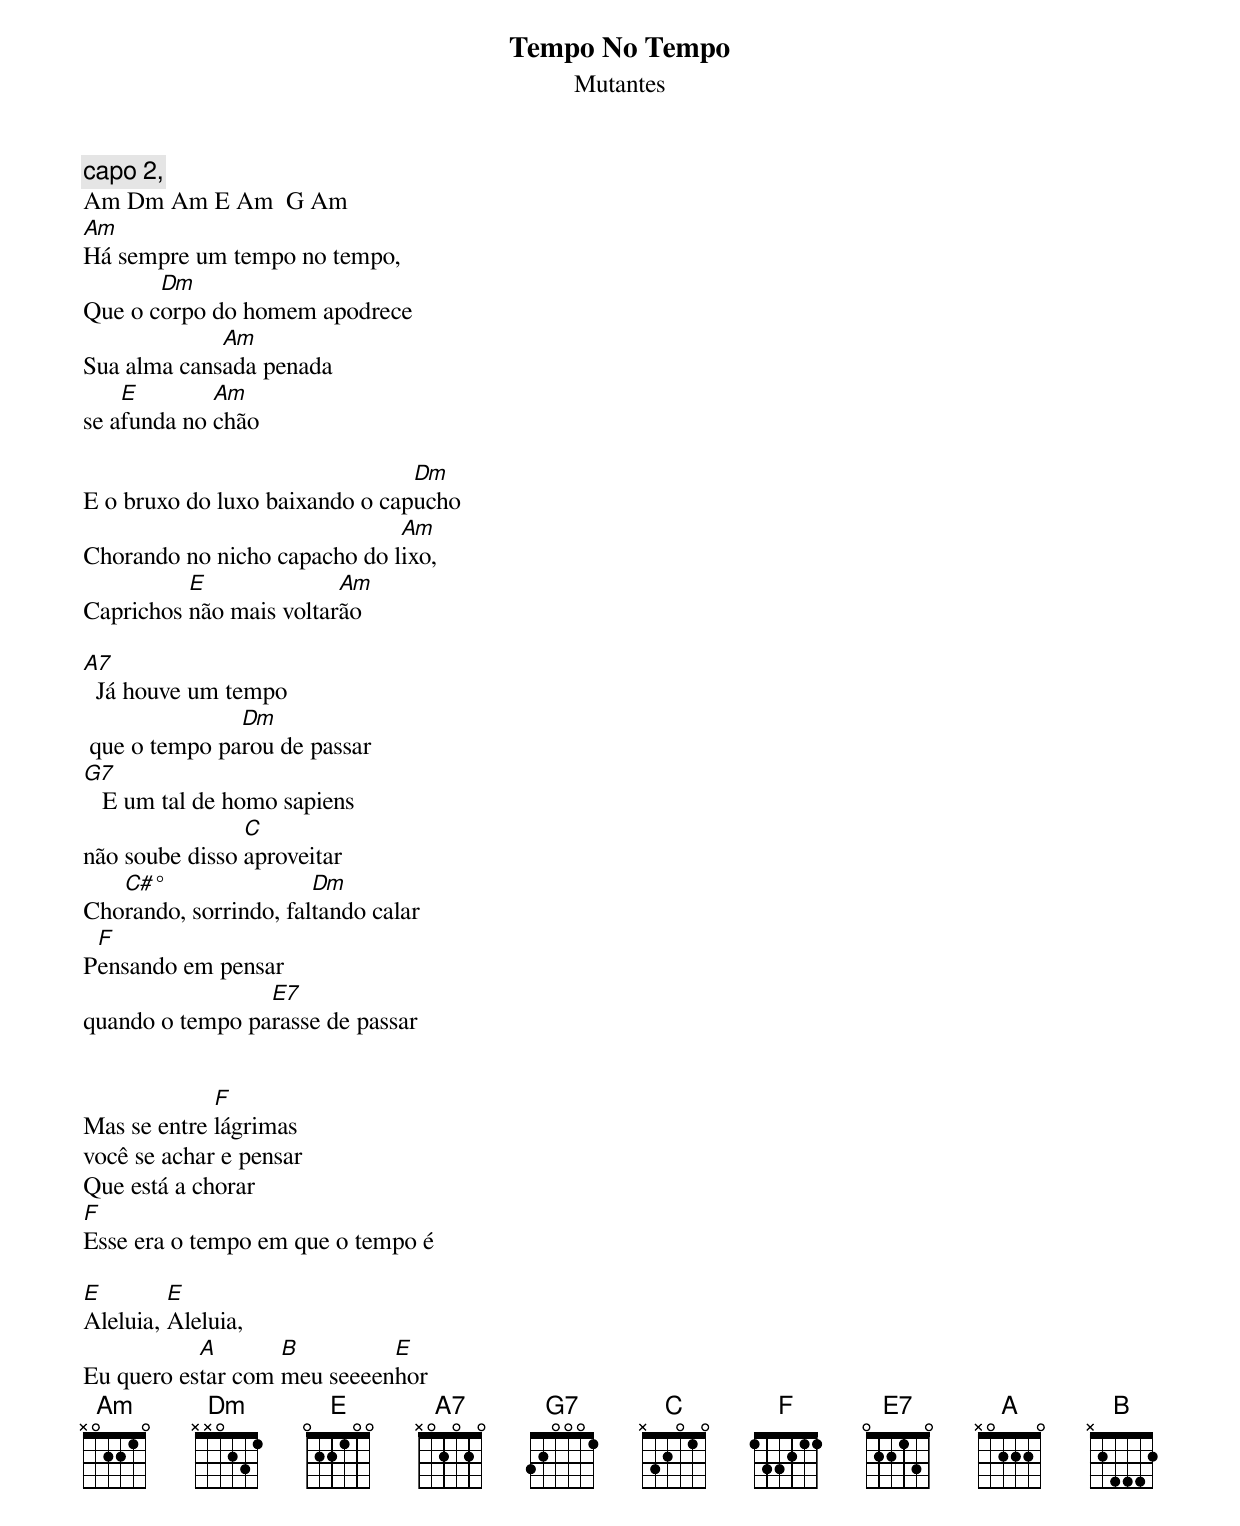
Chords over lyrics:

Tempo No Tempo
Mutantes

capo 2,
Am Dm Am E Am  G Am
Am
Há sempre um tempo no tempo,
       Dm
Que o corpo do homem apodrece
             Am
Sua alma cansada penada
    E        Am
se afunda no chão

                                Dm
E o bruxo do luxo baixando o capucho
                              Am
Chorando no nicho capacho do lixo,
          E              Am
Caprichos não mais voltarão

A7
  Já houve um tempo
               Dm
 que o tempo parou de passar
G7
   E um tal de homo sapiens
                C
não soube disso aproveitar
   C#°                 Dm
Chorando, sorrindo, faltando calar
 F
Pensando em pensar
                 E7
quando o tempo parasse de passar


             F
Mas se entre lágrimas
você se achar e pensar
Que está a chorar
F
Esse era o tempo em que o tempo é

E        E
Aleluia, Aleluia,
           A       B         E
Eu quero estar com meu seeeenhor
